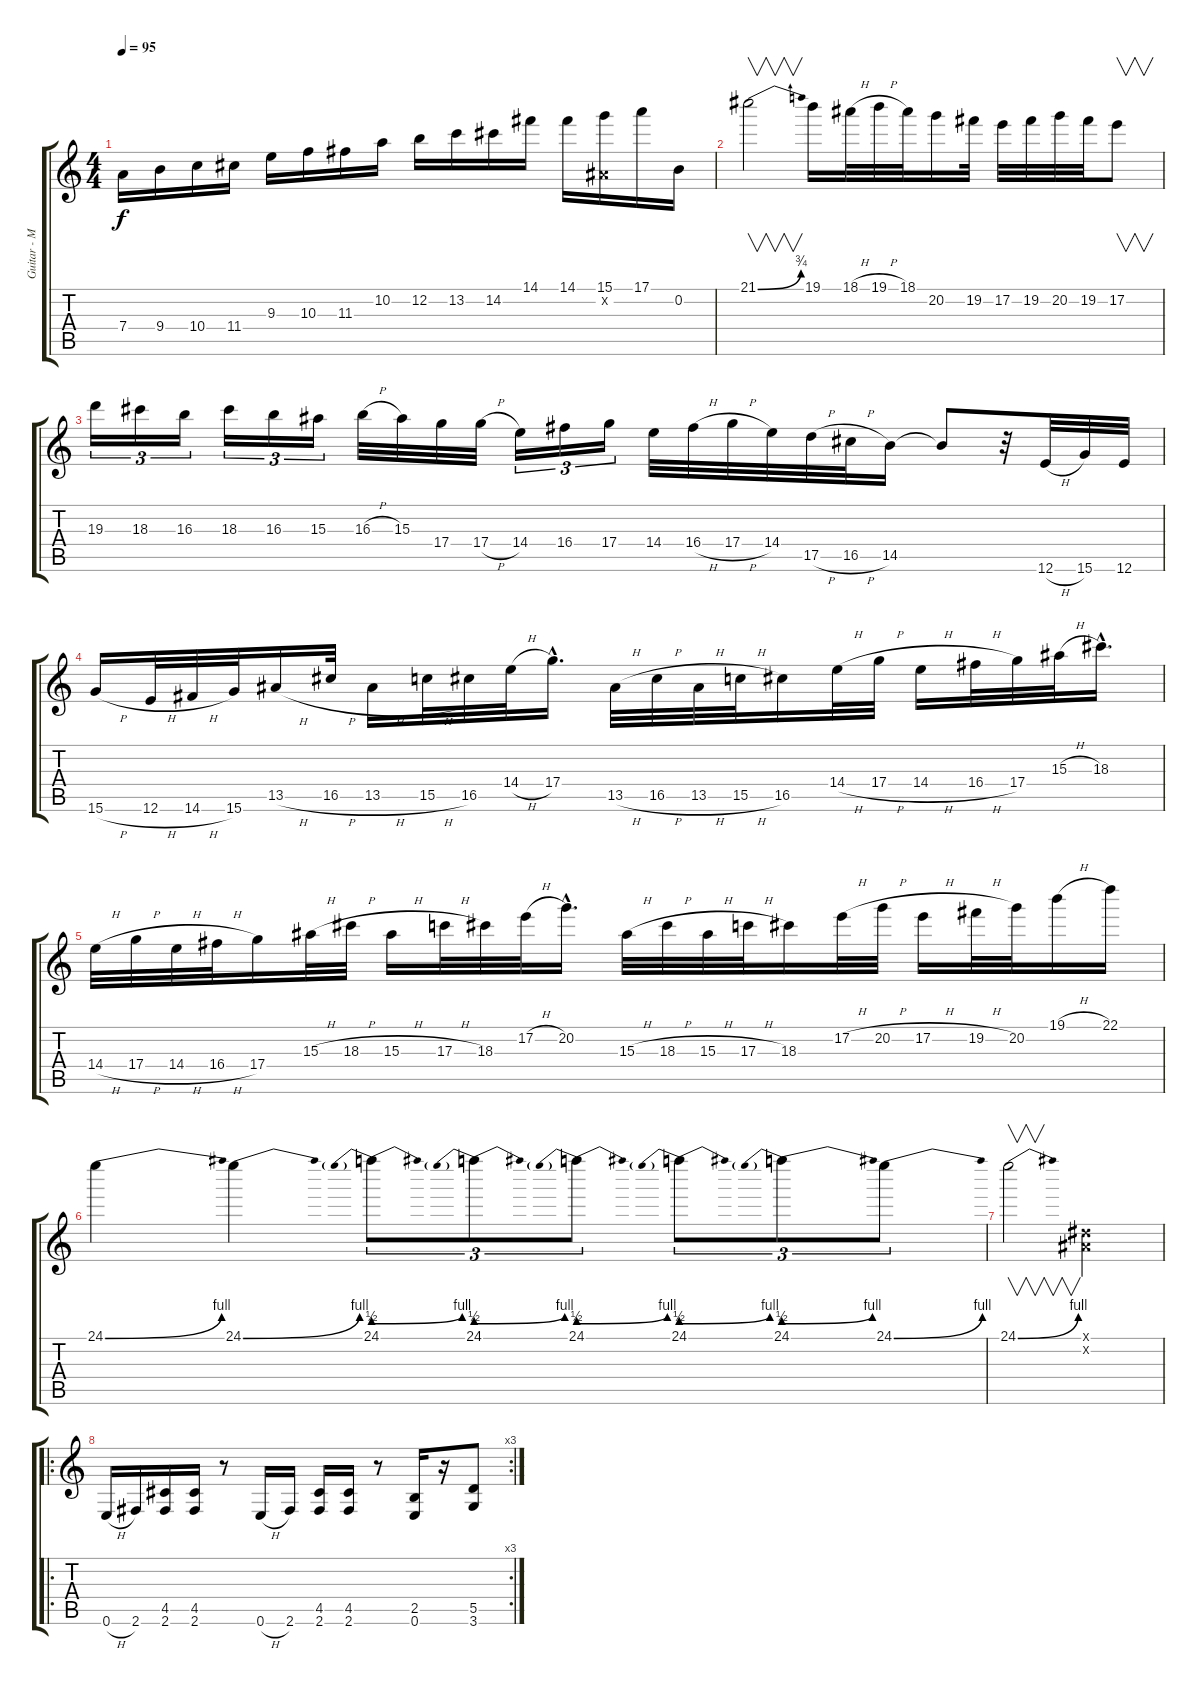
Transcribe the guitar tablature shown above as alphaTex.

\track ("Guitar - Marty Friedman" "Guitar - M") {instrument overdrivenguitar}
\staff {score tabs}
\tuning (E4 B3 G3 D3 A2 E2) {hide}
\ts (4 4)
\tempo 95
\clef g2
\ks c
7.4.16{dy f} 9.4.16 10.4.16 11.4.16 9.3.16 10.3.16 11.3.16 10.2.16 12.2.16 13.2.16 14.2.16 14.1.16 14.1.16 (15.1 -1.2{x}).16 17.1.16 0.2.16 |
21.1{be (bend 0 0 60 3)}.2{v} 19.1.16 18.1{h}.32 19.1{h}.32 18.1.32 20.2.16 19.2.32 17.2.32 19.2.32 20.2.32 19.2.32 17.2.8{v} |
19.3.16{tu (3 2)} 18.3.16{tu (3 2)} 16.3.16{tu (3 2)} 18.3.16{tu (3 2)} 16.3.16{tu (3 2)} 15.3.16{tu (3 2)} 16.3{h}.32 15.3.32 17.4.32 17.4{h}.32 14.4.16{tu (3 2)} 16.4.16{tu (3 2)} 17.4.16{tu (3 2)} 14.4.32 16.4{h}.32 17.4{h}.32 14.4.32 17.5{h}.32 16.5{h}.32 14.5.16 14.5{t}.8 r.32 12.6{h}.32 15.6.32 12.6.32 |
15.6{h}.16 12.6{h}.32 14.6{h}.32 15.6.32 13.5{h}.16 16.5{h}.32 13.5{h}.16 15.5{h}.32 16.5.32 14.4{h}.32 17.4{hac}.16{d} 13.5{h}.32 16.5{h}.32 13.5{h}.32 15.5{h}.32 16.5.16 14.4{h}.32 17.4{h}.32 14.4{h}.16 16.4{h}.32 17.4.32 15.3{h}.32 18.3{hac}.16{d} |
14.4{h}.32 17.4{h}.32 14.4{h}.32 16.4{h}.32 17.4.16 15.3{h}.32 18.3{h}.32 15.3{h}.16 17.3{h}.32 18.3.32 17.2{h}.32 20.2{hac}.16{d} 15.3{h}.32 18.3{h}.32 15.3{h}.32 17.3{h}.32 18.3.16 17.2{h}.32 20.2{h}.32 17.2{h}.16 19.2{h}.32 20.2.32 19.1{h}.16 22.1.16 |
24.1{be (bend 0 0 60 4)}.4 24.1{be (bend 0 0 60 4)}.4 24.1{be (prebendbend 0 2 60 4)}.8{tu (3 2)} 24.1{be (prebendbend 0 2 60 4)}.8{tu (3 2)} 24.1{be (prebendbend 0 2 60 4)}.8{tu (3 2)} 24.1{be (prebendbend 0 2 60 4)}.8{tu (3 2)} 24.1{be (prebendbend 0 2 60 4)}.8{tu (3 2)} 24.1{be (bend 0 0 60 4)}.8{tu (3 2)} |
24.1{be (bend 0 0 60 4)}.2{v} (-1.1{x} -1.2{x}).2 |
\ro
\rc 3
0.6{h}.16 2.6.16 (4.5 2.6).16 (4.5 2.6).16 r.8 0.6{h}.16 2.6.16 (4.5 2.6).16 (4.5 2.6).16 r.8 (2.5 0.6).16 r.16 (5.5 3.6).8
